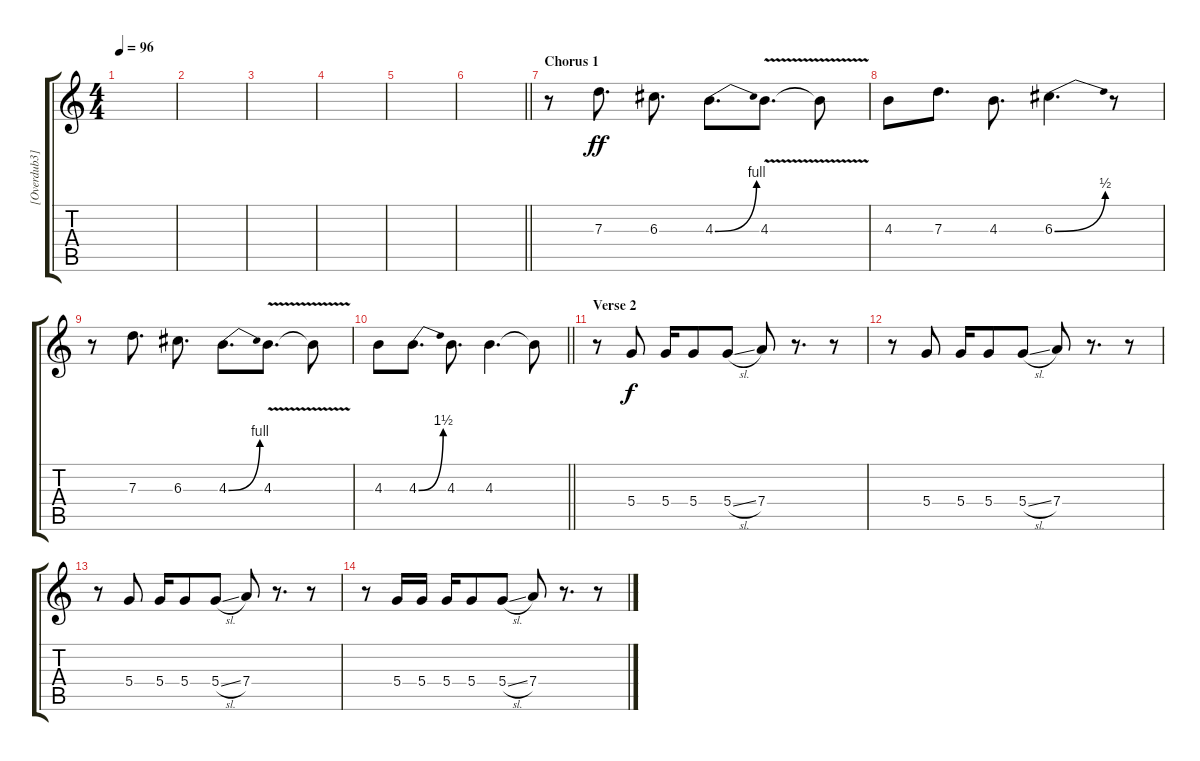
\track ("[Overdub3]" "[Overdub3]") {instrument distortionguitar}
\staff {score tabs}
\tuning (E4 B3 G3 D3 A2 E2) {hide}
\ts (4 4)
\tempo 96
\clef g2
\ks c
|
|
|
|
|
\barLineRight lightlight
|
\section ("" "Chorus 1")
r.8{volume 13 balance 8} 7.3.8{d dy ff} 6.3.8{d} 4.3{be (bend 0 0 60 4)}.8{d} 4.3{v}.8{d} 4.3{t}.8 |
4.3.8 7.3.8{d} 4.3.8{d} 6.3{be (bend 0 0 60 2)}.4{d} r.8 |
r.8 7.3.8{d} 6.3.8{d} 4.3{be (bend 0 0 60 4)}.8{d} 4.3{v}.8{d} 4.3{t}.8 |
\barLineRight lightlight
4.3.8 4.3{be (bend 0 0 60 6)}.8{d} 4.3.8{d} 4.3.4{d} 4.3{t}.8 |
\section ("" "Verse 2")
r.8{volume 15 balance 1} 5.4.8{dy f} 5.4.16 5.4.8 5.4{sl}.8 7.4.8 r.8{d} r.8 |
r.8 5.4.8 5.4.16 5.4.8 5.4{sl}.8 7.4.8 r.8{d} r.8 |
r.8 5.4.8 5.4.16 5.4.8 5.4{sl}.8 7.4.8 r.8{d} r.8 |
r.8 5.4.16 5.4.16 5.4.16 5.4.8 5.4{sl}.8 7.4.8 r.8{d} r.8
